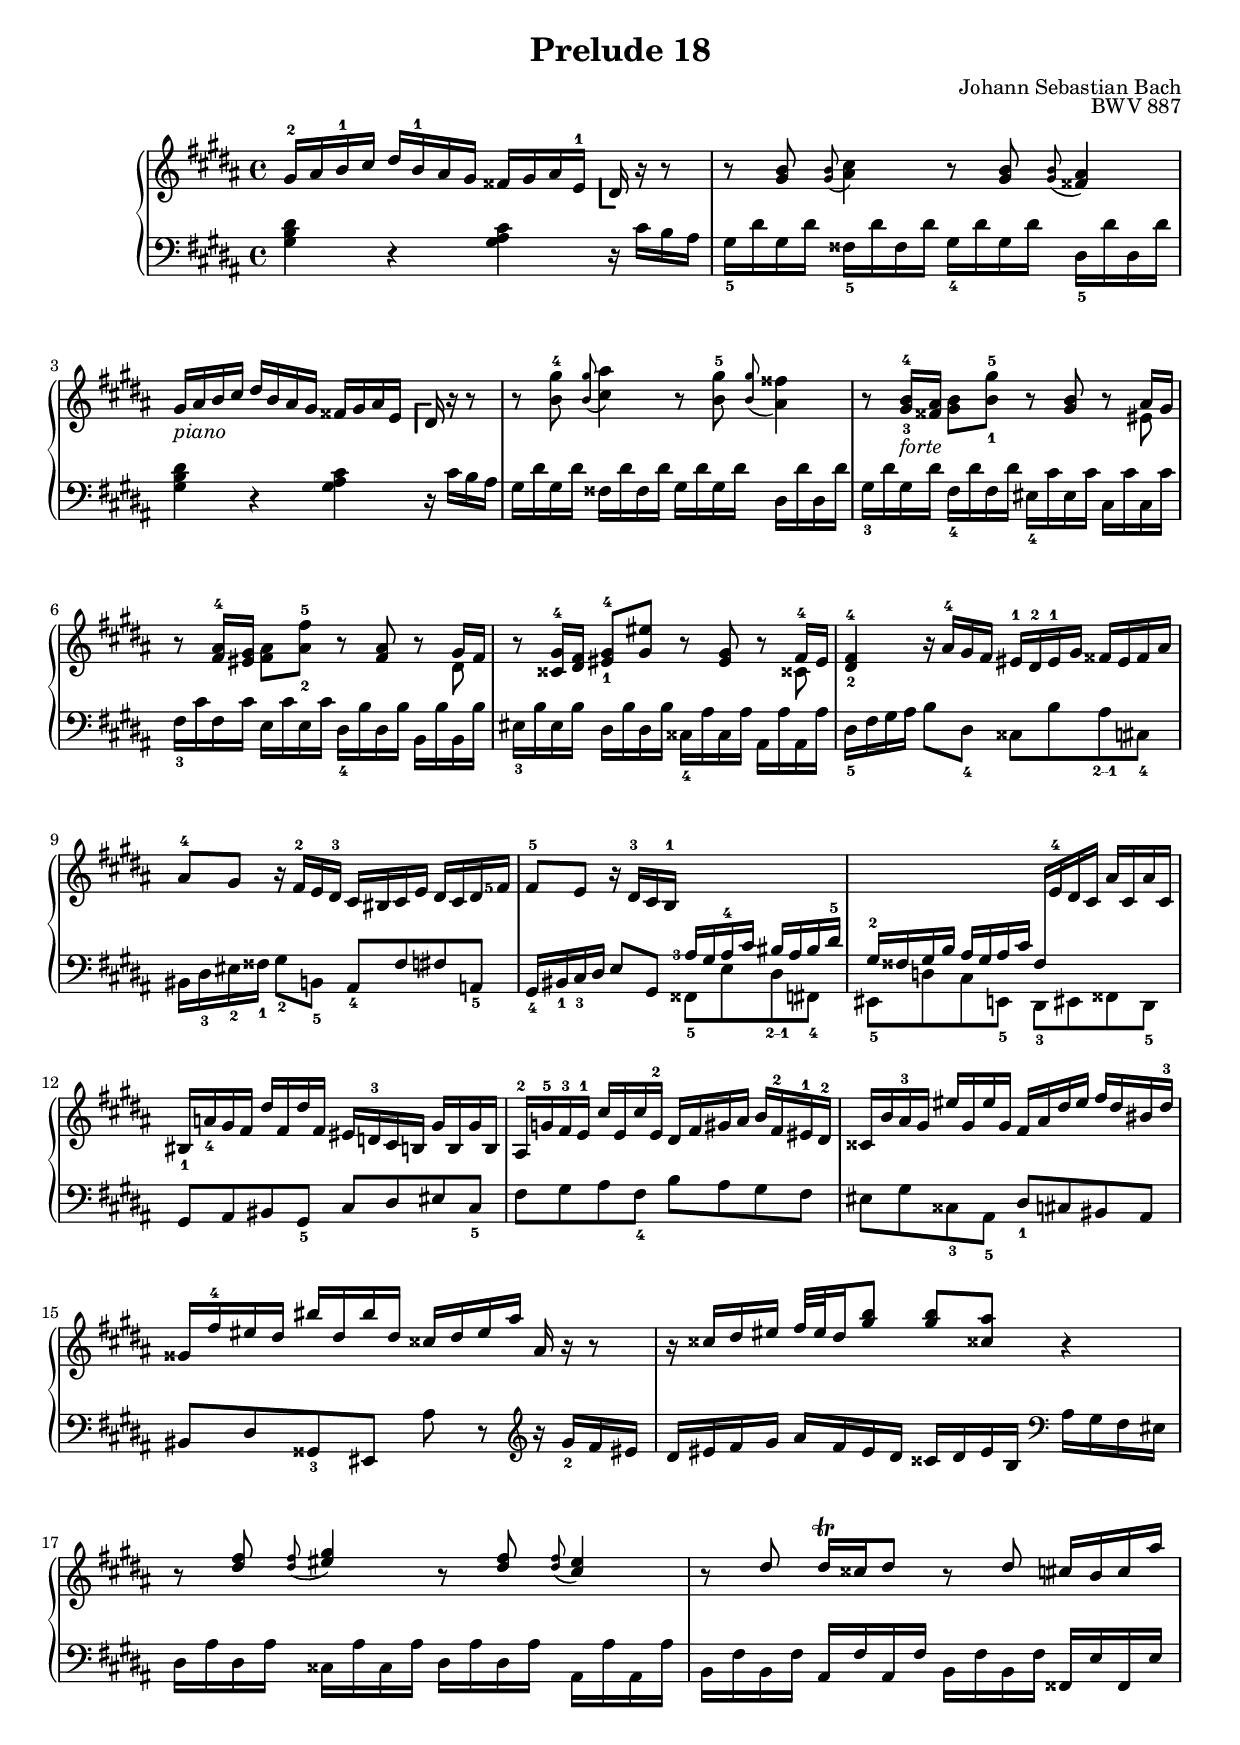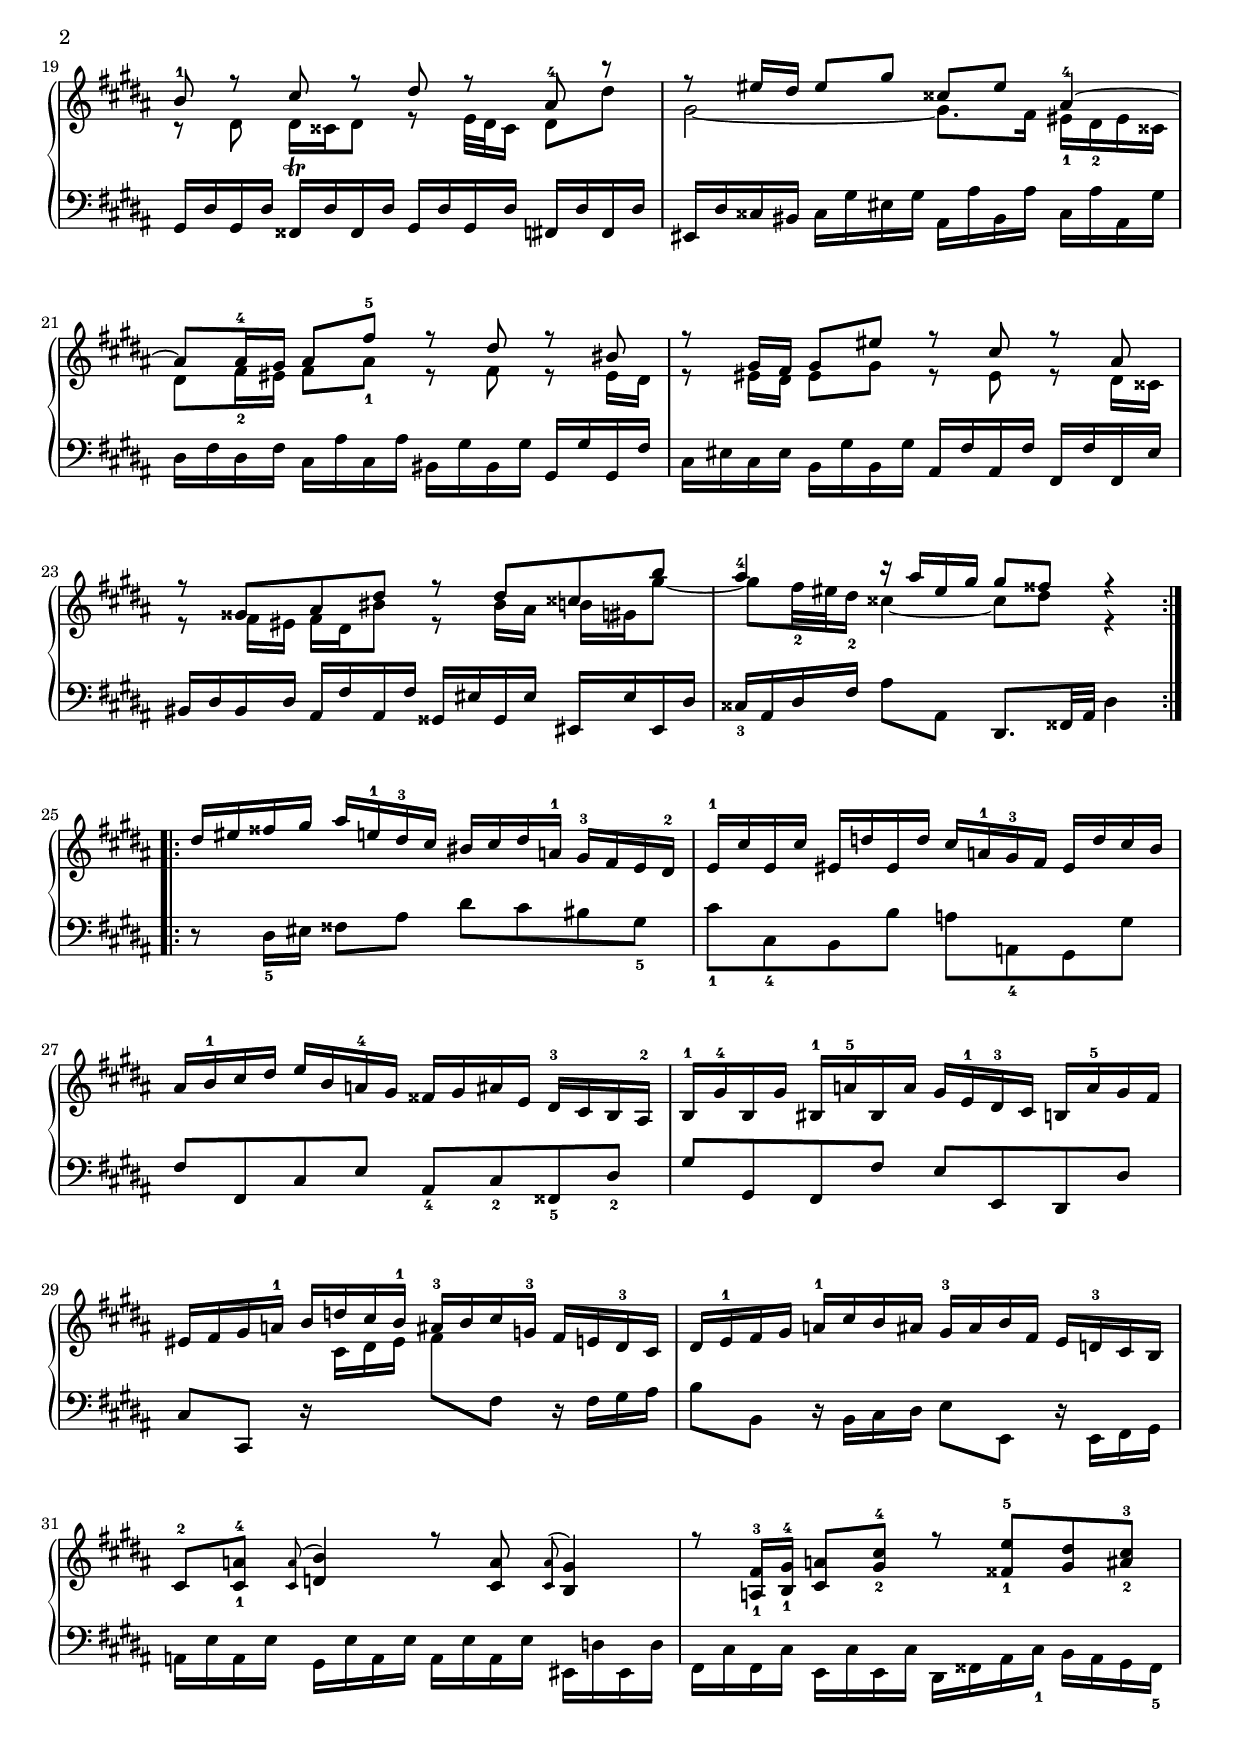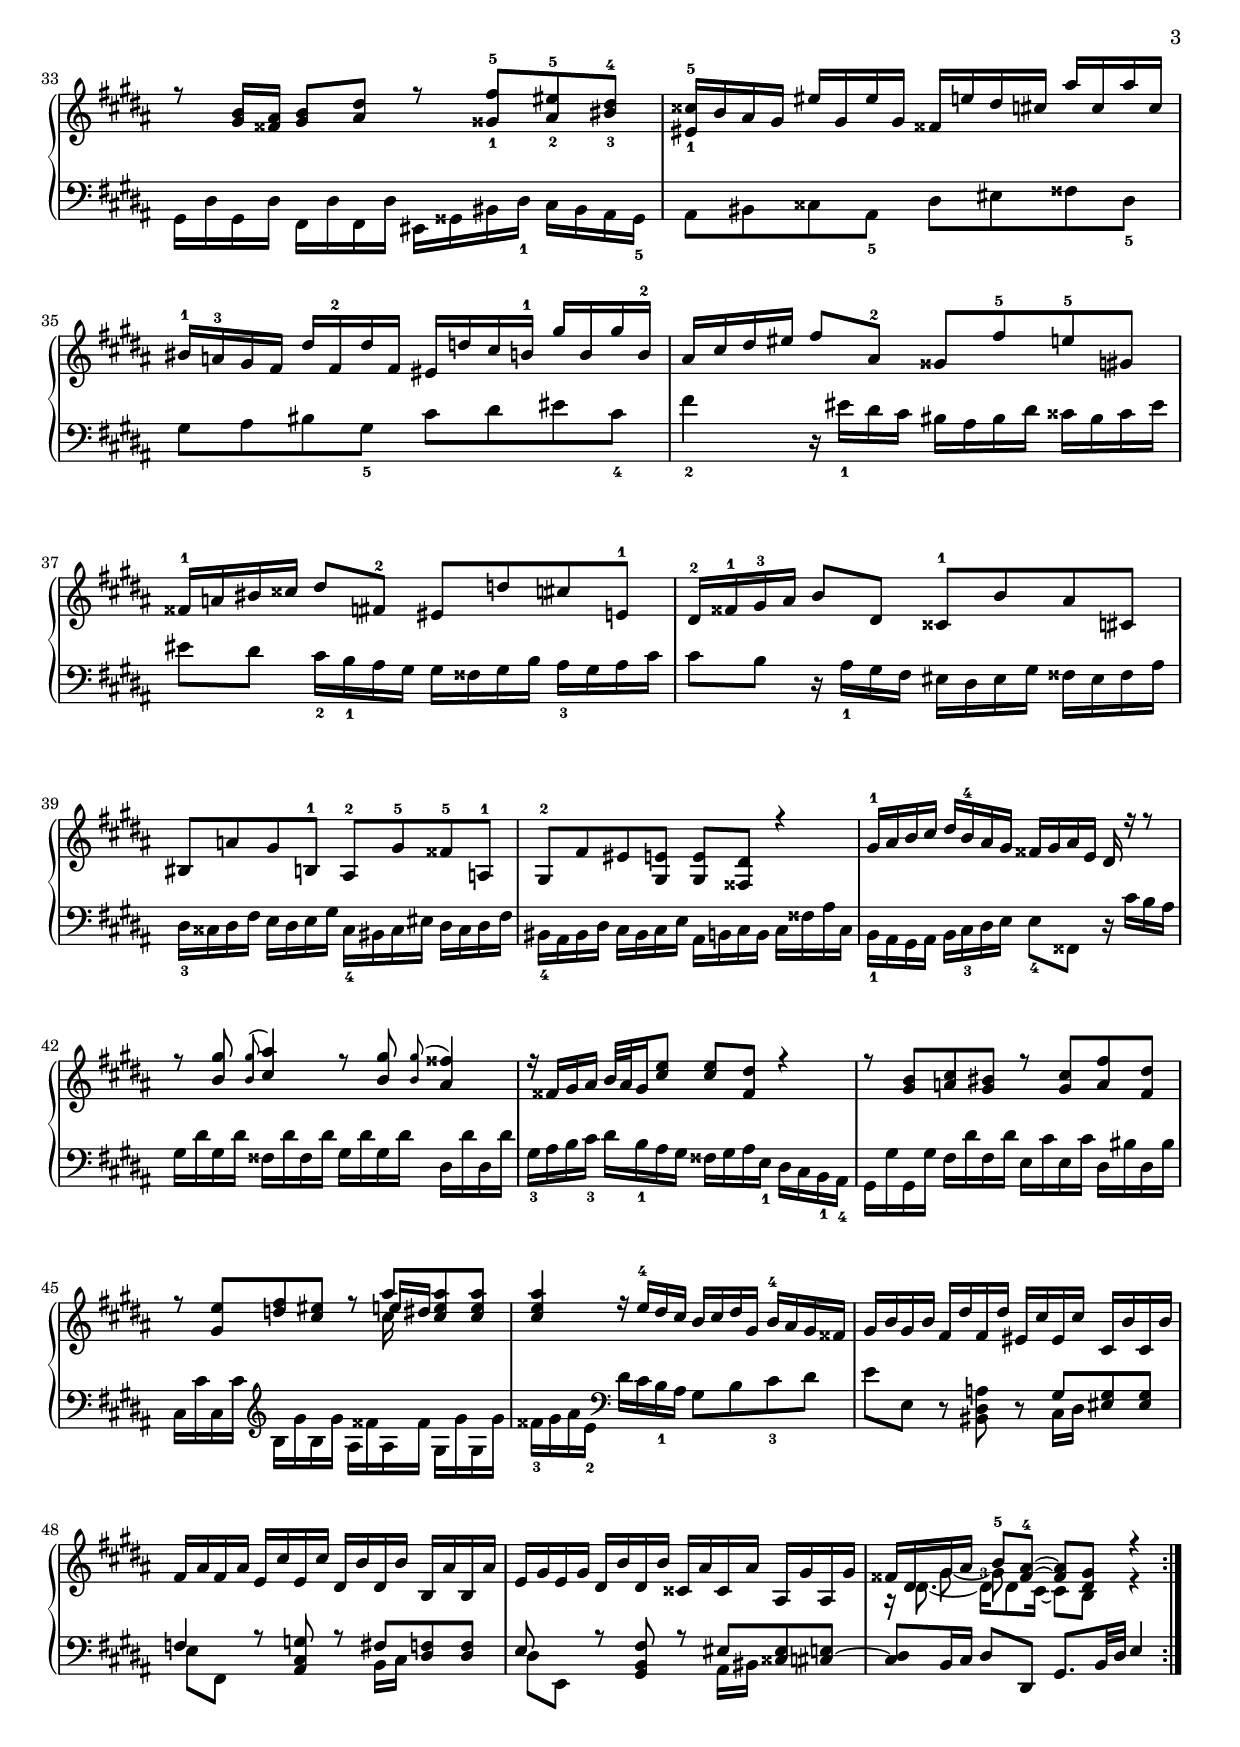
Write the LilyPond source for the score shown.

\version "2.20.0"

\header {
  title = "Prelude 18"
  composer = "Johann Sebastian Bach"
  opus = "BWV 887"
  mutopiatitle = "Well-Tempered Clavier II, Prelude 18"
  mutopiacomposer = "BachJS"
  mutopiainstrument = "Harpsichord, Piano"
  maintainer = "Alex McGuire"
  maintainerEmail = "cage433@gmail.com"
  version = "2.22.1"
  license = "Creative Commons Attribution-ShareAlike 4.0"
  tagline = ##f
}

global = {
  \key gis \minor
  \time 4/4
  \accidentalStyle default
}
#(set-global-staff-size 18)
\paper {
   ragged-bottom = ##f
   ragged-last-bottom = ##f
   system-system-spacing.padding = 0
}
\include "articulate.ly"


clairnote-type = dn
%\include "include/clairnote.ly"

lfo=\once \set fingeringOrientations=#'(left) 

positionHandMark = 
#(define-scheme-function 
   (offset)
   (pair?)
      #{
        \once \set fingeringOrientations=#'(left) 
        \once \override Fingering.extra-offset= $offset  
      #}
      )
makeHandMark = 
#(define-scheme-function 
   (mark offset note)
   (markup? pair? ly:music?)
      #{
        \once \set fingeringOrientations=#'(left) 
        \once \override Fingering.extra-offset= $offset  
        < $note \finger $mark >
      #}
      )
lhMark = \markup { 
  \path #0.3 #'((rlineto 0 3.0)(rlineto 1.5 0))
}
rhMark = \markup { 
  \path #0.3 #'((rlineto 0.0 -3.0)(rlineto 1.5 0))
}
                 
upper = \new Voice \relative c' {

    <gis'-2>16   ais b-1 cis 	dis b-1 ais gis  				fisis gis ais e-1              		\makeHandMark \rhMark #'(1.2 . 0.0) dis r16 r8 				 		|
    r8 <gis b> 				\appoggiatura <gis b> <ais cis>4  		
                                                                                                      r8 <gis b> 				\appoggiatura <gis b> <fisis ais>4	|
  gis16_\markup {\italic "piano"} ais b cis 		
                                                   dis b ais gis  				fisis gis ais e              		 \makeHandMark \lhMark #'(1.2 . 0.5)  dis r16 r8 				  		|
  r8 <b' gis'-4> 			\appoggiatura <b gis'> <cis ais'>4  		
                                                                                                      r8 <b gis'-5> 				\appoggiatura <b gis'> <ais fisis'>4	|
 
  % bar 5
  r8 <gis-3 b-4>16_\markup {\italic "forte"}  <fisis ais> 
                                                   <gis b>8 <b-1 gis'-5> 		r8 <gis b>8 				r8 << {ais16 gis} \\ eis8>> 		|
  r8 <fis ais-4>16 <eis gis> 	<fis ais>8 <ais-2 fis'-5> 		r8 <ais fis>8 				r8 << {gis16 fis} \\ dis8>> 		|
  r8 <cisis gis'-4>16 <dis fis> 	<eis-1 gis-4>8 <gis eis'>		 r8 <eis gis>8 				r8 << {fis16-4 eis} \\ cisis!8>> 		|
  <dis-2 fis-4>4			r16 ais'-4 gis fis			eis-1 dis-2 eis-1 gis 				fisis eis fisis ais |  
  
   % bar 9
   ais8-4 gis 				r16 fis-2 e dis-3 			cis bis cis e				dis cis dis \lfo <fis\finger 5>			|
   fis8-5 e					r16 dis-3 cis b-1			\change Staff = "down"  \stemUp 
                                                                                                       \lfo <ais \finger 3> gis  ais-4 cis 			
                                                                                                                                                       bis ais bis dis-5			|
   gis,-2 fisis gis b			ais gis ais cis				fisis, \change Staff = "up" e'-4 dis cis			
                                                                                                                                                       ais' cis, ais' cis,			|
   bis_1 a'_4 gis fis			dis' fis, dis' fis, 				eis d-3 cis b				gis' b, gis' b,			|
   
   % bar 13
   ais-2 g'-5 fis-3 e-1		cis' e, cis' e,-2				dis fis gis ais				b fis-2 eis-1 dis-2		|
   cisis b'ais-3 gis			eis' gis, eis' gis, 				fis ais dis eis				fis dis bis dis-3			|
   gisis, fis'-4 eis dis			bis' dis, bis' dis,				cisis dis eis ais				ais, r16 r8				|
   r16 cisis dis eis			fis32 eis dis16 <gis b>8		<gis b> <cisis,! ais'>			r4					|	
   
   %bar17
   r8 <dis fis>				\appoggiatura <dis fis> <eis gis>4
                                                                                                     r8 <dis fis>				\appoggiatura <dis fis> <cis eis>4	|
   r8 dis 					dis16\trill cisis dis8			r8 dis					cis16 b cis ais'			|
   
   <<
     {\voiceOne
       b,8-1 r8					cis r8					dis r8 					ais-4 r8   				|
        r8 eis'16 dis			eis8	gis					cisis, eis					ais,4~-4				|
        
        %bar 21
        ais8 ais16-4 gis			ais8 fis'8-5					r8 dis					r8 bis				|
        r8 gis16 fis			gis8 eis'8					r8 cis					r8 ais				|
        r8 gisis				ais dis					r8 dis 					cisis b'				|
        ais4-4 					r16 ais eis gis				gis8 fisis					r4					|
     }
     \new Voice \relative c' {
       \voiceTwo 
        r8 dis				dis16\trill cisis dis8				r8 e32 dis cisis16				dis8 dis'			|
        gis,2~										gis8. fis16					eis_1 dis_2 eis cisis			|
        
        %bar 21
        dis8 fis16-2 eis			fis8 ais-1					r8 fis						r8 eis16 dis			|
        r8 eis16 dis			eis8	gis					r8 eis					r8 dis16 cisis			|
        r8 fis16 eis				fis dis  bis'8				r8 bis16 ais 				b gis gis'8~			|
        gis8 fis32-2 eis dis16-2		cisis4~					cisis8 dis					r4					 
     }
      >> \bar ":|.|:"

      %bar 25
      dis16 eis fisis gis			ais e-1 dis-3 cis			bis cis dis a-1				gis-3 fis e dis-2			|
      e-1 cis' e, cis'			eis, d' eis, d'				cis a-1 gis-3 fis				eis d'cis b				|
      ais b-1 cis dis 			e b a-4 gis				fisis gis ais e				dis-3 cis b ais-2		|
      b-1 gis'-4 b, gis'			bis,-1 a'-5 bis, a'			gis e-1 dis-3 cis			b a'-5 gis fis			|
      
      %bar 29
      eis fis gis a-1			b d cis b-1				ais-3 b cis g-3				fis e dis-3 cis			|
      dis e-1 fis gis			a-1 cis b ais				gis-3 ais b fis				e d-3 cis b			|
      cis8-2 <cis-1 a'-4>		\appoggiatura <cis a'> <d b'>4
                                                                                                     r8 <cis a'> 				\appoggiatura <cis a'> <b gis'>4 |
      r8 <a-1 fis'-3>16 <b-1 gis'-4>		
                                                  <cis a'>8 <gis'-2 cis-4> 		r8 <fisis-1 e'-5>			<gis dis'> <ais-2 cis-3>	|
                                                  
      %bar 33
      r8 <gis b>16 <fisis ais>	<gis b>8 <ais dis>			r8 <gisis-1 fis'-5>			<ais-2 eis'-5> <bis-3 dis-4> 	|
      <eis,-1 cisis'-5>16 b' ais gis	
                                                  eis' gis, eis' gis,				fisis e' dis cis				ais' cis, ais' cis,			|
      bis-1 a-3 gis fis			dis' fis,-2 dis' fis, 			eis d' cis b-1				gis' b, gis' b,-2			|
      ais cis dis eis			fis8 ais,-2					gisis fis'-5					e-5 gis,				|
      
      %bar 37
      fisis16-1 a bis cisis		dis8 fis,-2					eis d'						cis e,-1				|	
      dis16-2 fisis-1 gis-3 ais	b8 dis,					cisis-1 b'					ais cis,				|
      bis a'					gis b,-1					ais-2 gis'-5				fisis-5 a,-1			|
      gis-2 fis' 				eis <gis, e'>	 			<gis e'> <fisis dis'>			r4					|
     
     %bar 41
     gis'16-1 ais  b cis			dis b-4 ais gis				fisis gis ais e				dis r16 r8				|
     r8 <b' gis'> 				\appoggiatura <b gis'> <cis ais'>4			
                                                                                                     r8 <b gis'> 				\appoggiatura <b gis'> <ais fisis'>4  |
     r16 fisis gis ais 			b32 ais gis16 <cis e> 8		<cis e>8 <fisis, dis'>			r4					|		
     r8 <gis b> 				<a cis> <gis bis>			r8 <gis cis> 				<a fis'> <fis dis'>		|
     
     %bar 45
     r8 <gis e'>				<d' fis> <cis eis> 			r8 <<
                                                                                                         {
                                                                                                           \voiceOne
                                                                                                               ais'
                                                                                                         }
                                                                                                         \new Voice {
                                                                                                           \voiceThree 
                                                                                                             e16 dis
                                                                                                         }
                                                                                                         \new Voice {
                                                                                                           \voiceTwo
                                                                                                           cis 
                                                                                                         }
                                                                                                     >>  						<cis e ais>8 <cis e ais>	|
     <cis e ais>4				r16 e-4 dis cis				b cis dis gis,				b-4 ais gis fisis			|
     gis b gis b				fis dis' fis, dis'				eis, cis' eis, cis'				cis, b' cis, b'			|
     fis ais fis ais				e cis' e, cis'				dis, b' dis, b'				b, ais' b, ais'				
     
     % bar 49
     e gis e gis				dis b' dis, b'				cisis, ais' cisis, ais'			ais, gis' ais, gis'			|
     <<
       {
         \voiceOne
          fisis dis gis ais			b8-5[	< fisis~ ais~-4>] 		
                                                                                                     <fisis ais>  <dis gis> 		r4					|
       }
       \new Voice{
         \voiceTwo s8 gis8~ 		\lfo <gis \finger 3>
       }
       \new Voice{
         \voiceFour r16 dis8.~ 	dis16 dis8 cis16~			cis8 	b					r4					    
       }
     >>  \bar ":|."
  
 
                                                                                                   
}
  
   
   
   
   
   


lower = \new Voice \relative c {
\set fingeringOrientations = #'(down) 
  <gis' b dis>4			r4 					<gis ais cis>				r16 cis b ais	 		|
  gis_5 dis' gis, dis'           	fisis,_5 dis' fisis, dis'           gis,_4 dis' gis, dis'      	 	dis,_5 dis' dis, dis'		|
  <gis, b dis>4		   	r4 					<gis ais cis> 				r16 cis b ais	 		|
  gis dis' gis, dis'           	fisis, dis' fisis, dis'           	gis, dis' gis, dis'      	 		dis, dis' dis, dis'		  	|
  
  % bar 5
  gis,_3 dis' gis, dis'         	fis,_4 dis' fis, dis'           	eis,_4 cis' eis, cis'      	 		cis, cis' cis, cis'		  	|
  fis,_3 cis' fis, cis'           	e, cis' e, cis'           		dis,_4 b' dis, b'      	 		b, b' b, b'		  		|
  eis,_3 b' eis, b'      	 	dis, b' dis, b'			cisis,_4 ais' cisis, ais'			ais, ais' ais, ais'			|
  dis,_5 fis gis ais		b8 dis,8_4				cisis b'					<ais\finger "2--1"> cis,_4 	|
  
  % bar 9
  bis16 dis_3 eis_2 fisis_1	gis8_2 b,_5			ais_4 fisis'					fis a,_5				|
  gis16_4 bis_1 cis_3 dis	e8 gis,				\stemDown fisis_5 e'			<dis\finger "2--1"> fis,_4	|	
  eis_5 d' 				cis e,_5				dis_3 eis 					fisis dis_5				|
  \stemNeutral gis ais	bis gis_5				cis dis					eis cis_5				|
  
  %bar 13
  fis gis 				ais fis_4				b ais						gis fis				|
  eis gis				cisis,_3 ais_5			dis_1 cis 					bis ais				|
  bis dis				gisis,_3 eis			ais' r8				\clef treble r16 gis'_2 fis eis  |
  dis eis fis gis			ais fis eis dis			cisis dis eis b				\clef bass ais gis fis eis     |
  
  %bar 17
  dis ais' dis, ais'			cisis, ais' cisis, ais'		dis, ais' dis, ais'				ais, ais' ais, ais'			|
  b, fis' b, fis'			ais, fis' ais, fis'			b, fis' b, fis'				fisis, e' fisis, e'			|
  gis, dis' gis, dis'		fisis, dis' fisis, dis'		gis, dis' gis, dis'				fis, dis' fis, dis'			|
  eis, dis' cisis bis		cisis gis' eis gis			ais, ais' bis, ais'				cisis, ais' ais, gis'		|
  
  %bar 21
  dis fis dis fis			cis ais' cis, ais'			bis, gis' bis, gis'				gis, gis' gis, fis'			|
  cis eis cis eis			b gis' b, gis'			ais, fis' ais, fis' 				fis, fis' fis, eis'			|
  bis dis bis dis			ais fis' ais, fis' 			gisis, eis' gisis, eis'			eis, eis' eis, dis'			|
  cisis_3 ais dis fis			ais8 ais, 				dis,8. fisis32 ais				dis4					|
  
  %bar 25
  r8 dis16_5 eis			fisis8 ais				dis cis 					bis gis_5				| 
  cis_1 cis,_4 			b b'					a a,_4					gis gis'				|
  fis fis,				cis' e					ais,_4 cis_2				fisis,_5 dis'_2			|
  gis gis, 				fis fis'				e e,						dis dis'				|
  
  %bar 29
  cis8 cis,				r16 \change Staff = "up" \stemDown cis'' dis eis			
                                                                                    fis8 \change Staff = "down" fis,					
                                                                                                                                      r16 fis gis ais			|
  b8 b,				r16 b cis dis			e8 e,						r16 e fis gis			|
  a e' a, e'				gis, e' a, e'				a, e' a, e'					eis, d' eis, d'			|
  fis, cis' fis, cis'			e, cis' e, cis'			dis, fisis ais cis_1			b ais gis fisis_5			|
  
  %bar 33
  gis dis' gis, dis'		fis, dis' fis, dis'			eis, gisis bis dis_1			cis bis ais gisis_5		|
  ais8 bis				cisis ais_5				dis eis 					fisis dis_5				|
  gis ais				bis gis_5				cis dis					eis cis_4				|
  fis4_2				r16 eis_1 dis cis			bis ais bis dis				cisis bis cisis eis			|
  
  %bar 37
  eis8 dis				cis16_2 b_1 ais gis		gis fisis gis b				ais_3 gis ais cis			|
  cis8 b				r16 ais_1 gis fis			eis dis eis gis				fisis eis fisis ais			|
  dis,_3 cisis dis fis		e dis e gis				cisis,_4 bis cisis eis			dis cisis dis fis			|
  bis,_4 ais bis dis		cis bis cis e			ais, b cis b					cis fisis ais cis,			|
  
  %bar 41
  b_1 ais gis ais			b cis_3 dis e			e8_4 fisis,					r16 cis'' b ais			|
  gis dis' gis, dis' 		fisis, dis' fisis, dis' 		gis, dis' gis, dis'				dis, dis' dis, dis'			|
  gis,_3 ais b cis_3		dis b_1 ais gis			fisis gis ais e_1 				dis cis b_1 ais_4		|
  gis gis' gis, gis'		fis dis' fis, dis'			e, cis' e, cis'				dis, bis' dis, bis'			|
  
  %bar 45
  cis, cis' cis, cis'			\clef treble b gis' b, gis'     ais, fisis' ais, fisis'			gis, gis' gis, gis'			|
  fisis_3 gis ais e_2 		\clef bass dis cis b_1 ais 	gis8 b 					cis_3 dis				|
  e e,					r8 <bis dis a'>			r8 <<
                                                                                        {\voiceOne gis'}
                                                                                        \new Voice {
                                                                                          \voiceTwo cis,16 dis
                                                                                        }
                                                                                        >> 					<eis gis>8 <eis gis>		|
  <<{\voiceThree f4} \new Voice {\voiceFour e8[ fis,] }>>
                                          r8 <ais cis g'>			r8 <<
                                                                                        {\voiceOne fis'}
                                                                                        \new Voice {
                                                                                          \voiceTwo b,16 cis
                                                                                        }
                                                                                        >>					<dis f>8 <dis f>		|
                                                                                        
  %bar 49
   <<{\voiceThree e} \new Voice {\voiceFour dis8[ e,] }>>
                                          r8 <gis b fis'>			r8 <<
                                                                                        {\voiceThree eis'}
                                                                                        \new Voice {
                                                                                          \voiceFour ais,16 bis
                                                                                        }
                                                                                        >>					<cisis eis>8 <cis~ e>		|
  <cis dis> b16 cis			dis8 dis,			gis8. b32 dis 				e4					
  
}


%%%%%%%%%%%%%%%%%%%%%%%%%%%%%%%%%%%%%%%%
% MIDI
\score {
  \articulate
  \new PianoStaff <<
 

 \new Staff="up" 
    << \global \clef treble

 \upper 
      >>
   \new Staff="down" 
    << \global \clef treble
       \lower
      >>
  >>  
  \midi { \tempo 4=72 }
  
}


%%%%%%%%%%%%%%%%%%%%%%%%%%%%%%%%%%%%%%%%
% Printed score
\score {
  \new PianoStaff << 
         	\set PianoStaff.midiInstrument = "harpsichord"
    \new Staff="up"
     << \global \clef treble
       \upper 
      >>
    \new Staff="down"
     << \global \clef bass
      \lower
      >>
  >>
  \layout { }
}

